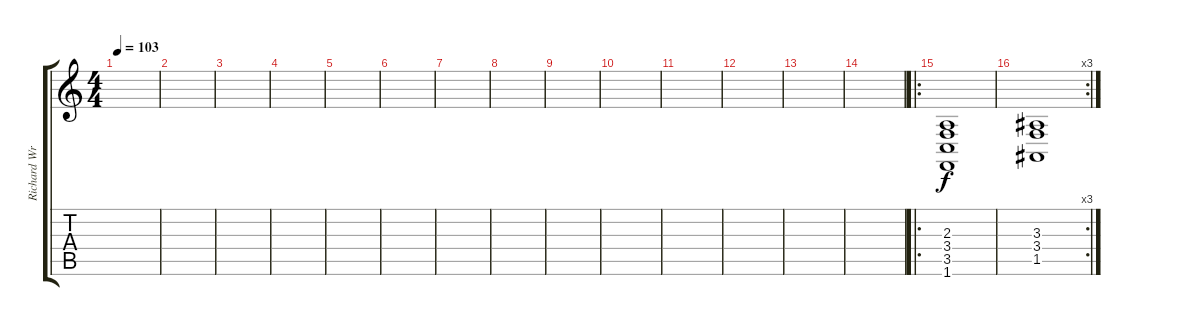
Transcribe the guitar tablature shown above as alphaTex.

\track ("Richard Wright" "Richard Wr") {instrument drawbarorgan}
\staff {score tabs}
\tuning (E4 B3 G3 D3 A2 E2) {hide}
\ts (4 4)
\tempo 103
\clef g2
\ks c
|
|
|
|
|
|
|
|
|
|
|
|
|
|
\ro
(2.3 3.4 3.5 1.6).1 |
\rc 3
(3.3 3.4 1.5).1
